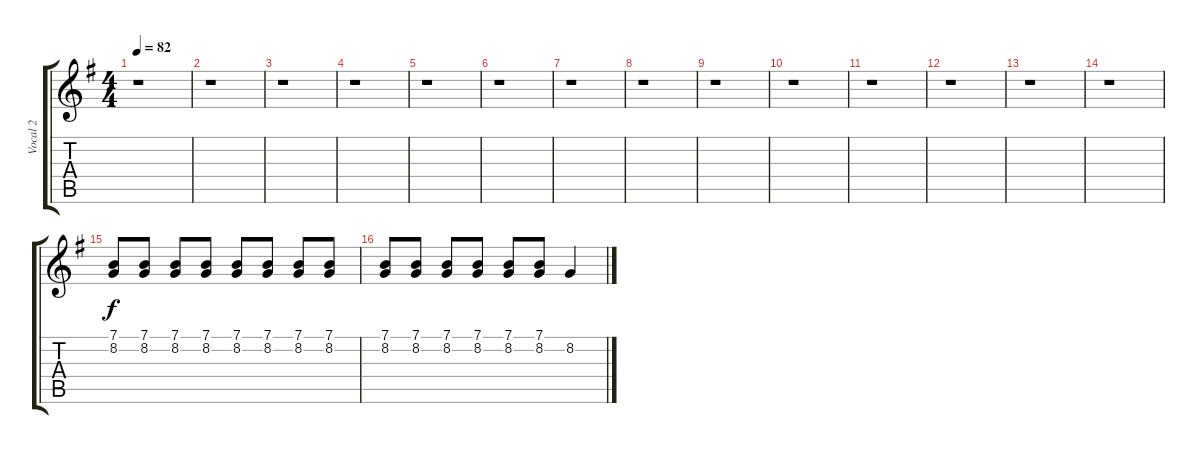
\track ("Vocal 2" "Vocal 2") {instrument lead2sawtooth}
\staff {score tabs}
\tuning (E4 B3 G3 D3 A2 E2) {hide}
\ts (4 4)
\tempo 82
\clef g2
\ks eminor
r.1{dy f} |
r.1 |
r.1 |
r.1 |
r.1 |
r.1 |
r.1 |
r.1 |
r.1 |
r.1 |
r.1 |
r.1 |
r.1 |
r.1 |
(7.1 8.2).8 (7.1 8.2).8 (7.1 8.2).8 (7.1 8.2).8 (7.1 8.2).8 (7.1 8.2).8 (7.1 8.2).8 (7.1 8.2).8 |
(7.1 8.2).8 (7.1 8.2).8 (7.1 8.2).8 (7.1 8.2).8 (7.1 8.2).8 (7.1 8.2).8 8.2.4
